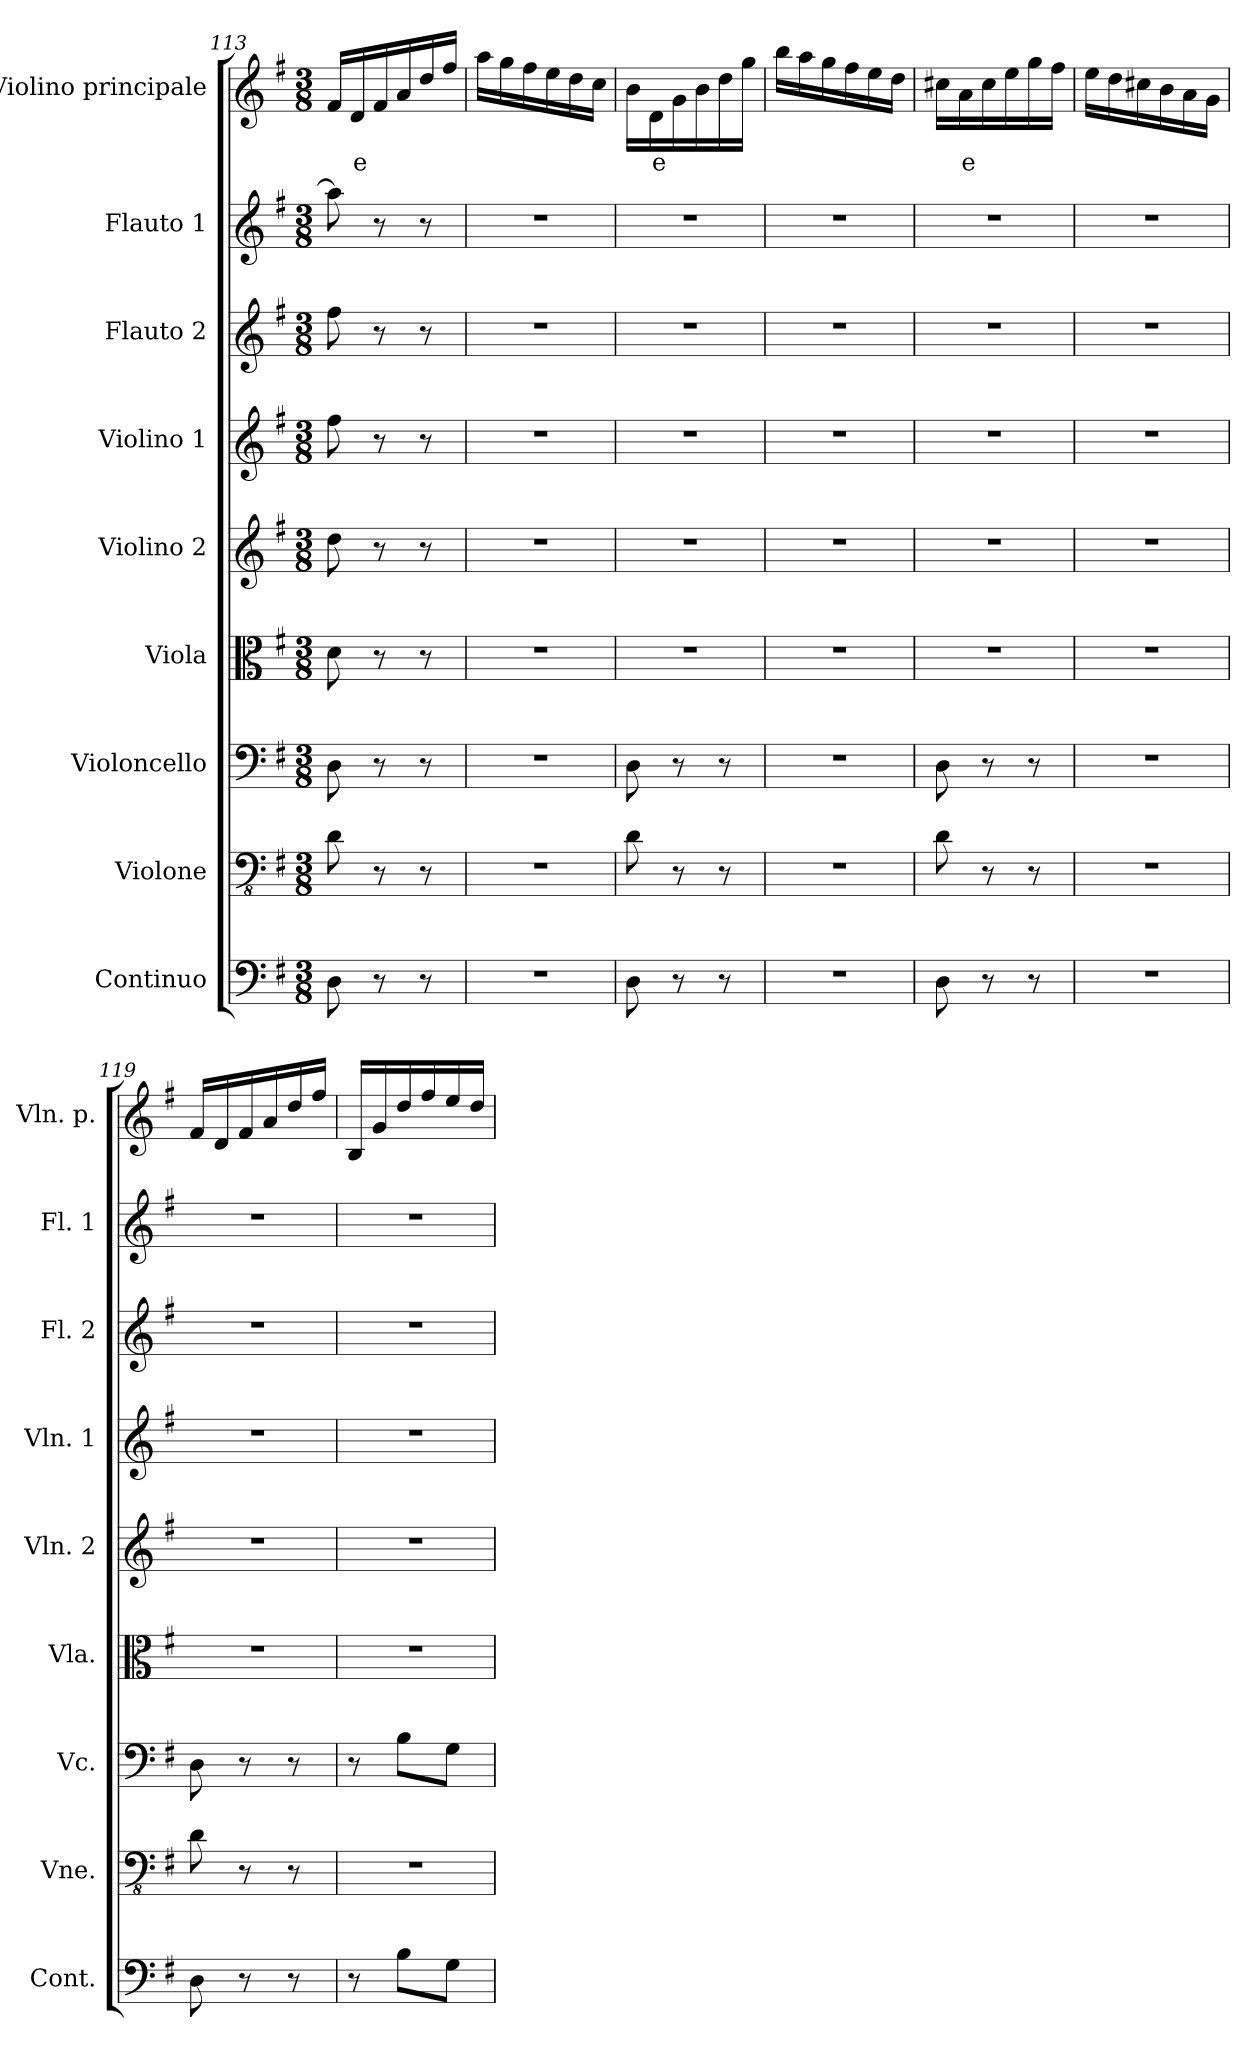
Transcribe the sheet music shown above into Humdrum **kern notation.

**kern	**kern	**kern	**kern	**kern	**kern	**kern	**kern	**kern	**text
*part9	*part8	*part7	*part6	*part5	*part4	*part3	*part2	*part1	*part1
*staff9	*staff8	*staff7	*staff6	*staff5	*staff4	*staff3	*staff2	*staff1	*staff1
*I"Continuo	*I"Violone	*I"Violoncello	*I"Viola	*I"Violino 2	*I"Violino 1	*I"Flauto 2	*I"Flauto 1	*I"Violino principale	*
*I'Cont.	*I'Vne.	*I'Vc.	*I'Vla.	*I'Vln. 2	*I'Vln. 1	*I'Fl. 2	*I'Fl. 1	*I'Vln. p.	*
*clefF4	*clefFv4	*clefF4	*clefC3	*clefG2	*clefG2	*clefG2	*clefG2	*clefG2	*
*	*ITrd7c12	*	*	*	*	*	*	*	*
*k[f#]	*k[f#]	*k[f#]	*k[f#]	*k[f#]	*k[f#]	*k[f#]	*k[f#]	*k[f#]	*
*M3/8	*M3/8	*M3/8	*M3/8	*M3/8	*M3/8	*M3/8	*M3/8	*M3/8	*
=113	=113	=113	=113	=113	=113	=113	=113	=113	=113
8D\	8DD\	8D\	8d\	8dd\	8ff#\	8ff#\	8aa\]	16f#/LL	.
!	!	!	!	!	!	!	!	!	!LO:LY:color=#FF0000
.	.	.	.	.	.	.	.	16d/	e
8r	8r	8r	8r	8r	8r	8r	8r	16f#/	.
.	.	.	.	.	.	.	.	16a/	.
8r	8r	8r	8r	8r	8r	8r	8r	16dd/	.
.	.	.	.	.	.	.	.	16ff#/JJ	.
=114	=114	=114	=114	=114	=114	=114	=114	=114	=114
4.r	4.r	4.r	4.r	4.r	4.r	4.r	4.r	16aa\LL	.
.	.	.	.	.	.	.	.	16gg\	.
.	.	.	.	.	.	.	.	16ff#\	.
.	.	.	.	.	.	.	.	16ee\	.
.	.	.	.	.	.	.	.	16dd\	.
.	.	.	.	.	.	.	.	16cc\JJ	.
=115	=115	=115	=115	=115	=115	=115	=115	=115	=115
8D\	8DD\	8D\	4.r	4.r	4.r	4.r	4.r	16b\LL	.
!	!	!	!	!	!	!	!	!	!LO:LY:color=#FF0000
.	.	.	.	.	.	.	.	16d\	e
8r	8r	8r	.	.	.	.	.	16g\	.
.	.	.	.	.	.	.	.	16b\	.
8r	8r	8r	.	.	.	.	.	16dd\	.
.	.	.	.	.	.	.	.	16gg\JJ	.
=116	=116	=116	=116	=116	=116	=116	=116	=116	=116
4.r	4.r	4.r	4.r	4.r	4.r	4.r	4.r	16bb\LL	.
.	.	.	.	.	.	.	.	16aa\	.
.	.	.	.	.	.	.	.	16gg\	.
.	.	.	.	.	.	.	.	16ff#\	.
.	.	.	.	.	.	.	.	16ee\	.
.	.	.	.	.	.	.	.	16dd\JJ	.
=117	=117	=117	=117	=117	=117	=117	=117	=117	=117
8D\	8DD\	8D\	4.r	4.r	4.r	4.r	4.r	16cc#X\LL	.
!	!	!	!	!	!	!	!	!	!LO:LY:color=#FF0000
.	.	.	.	.	.	.	.	16a\	e
8r	8r	8r	.	.	.	.	.	16cc#\	.
.	.	.	.	.	.	.	.	16ee\	.
8r	8r	8r	.	.	.	.	.	16gg\	.
.	.	.	.	.	.	.	.	16ff#\JJ	.
=118	=118	=118	=118	=118	=118	=118	=118	=118	=118
4.r	4.r	4.r	4.r	4.r	4.r	4.r	4.r	16ee\LL	.
.	.	.	.	.	.	.	.	16dd\	.
.	.	.	.	.	.	.	.	16cc#X\	.
.	.	.	.	.	.	.	.	16b\	.
.	.	.	.	.	.	.	.	16a\	.
.	.	.	.	.	.	.	.	16g\JJ	.
=119	=119	=119	=119	=119	=119	=119	=119	=119	=119
8D\	8DD\	8D\	4.r	4.r	4.r	4.r	4.r	16f#/LL	.
.	.	.	.	.	.	.	.	16d/	.
8r	8r	8r	.	.	.	.	.	16f#/	.
.	.	.	.	.	.	.	.	16a/	.
8r	8r	8r	.	.	.	.	.	16dd/	.
.	.	.	.	.	.	.	.	16ff#/JJ	.
=120	=120	=120	=120	=120	=120	=120	=120	=120	=120
8r	4.r	8r	4.r	4.r	4.r	4.r	4.r	16B/LL	.
.	.	.	.	.	.	.	.	16g/	.
8B\L	.	8B\L	.	.	.	.	.	16dd/	.
.	.	.	.	.	.	.	.	16ff#/	.
8G\J	.	8G\J	.	.	.	.	.	16ee/	.
.	.	.	.	.	.	.	.	16dd/JJ	.
=	=	=	=	=	=	=	=	=	=
*-	*-	*-	*-	*-	*-	*-	*-	*-	*-
